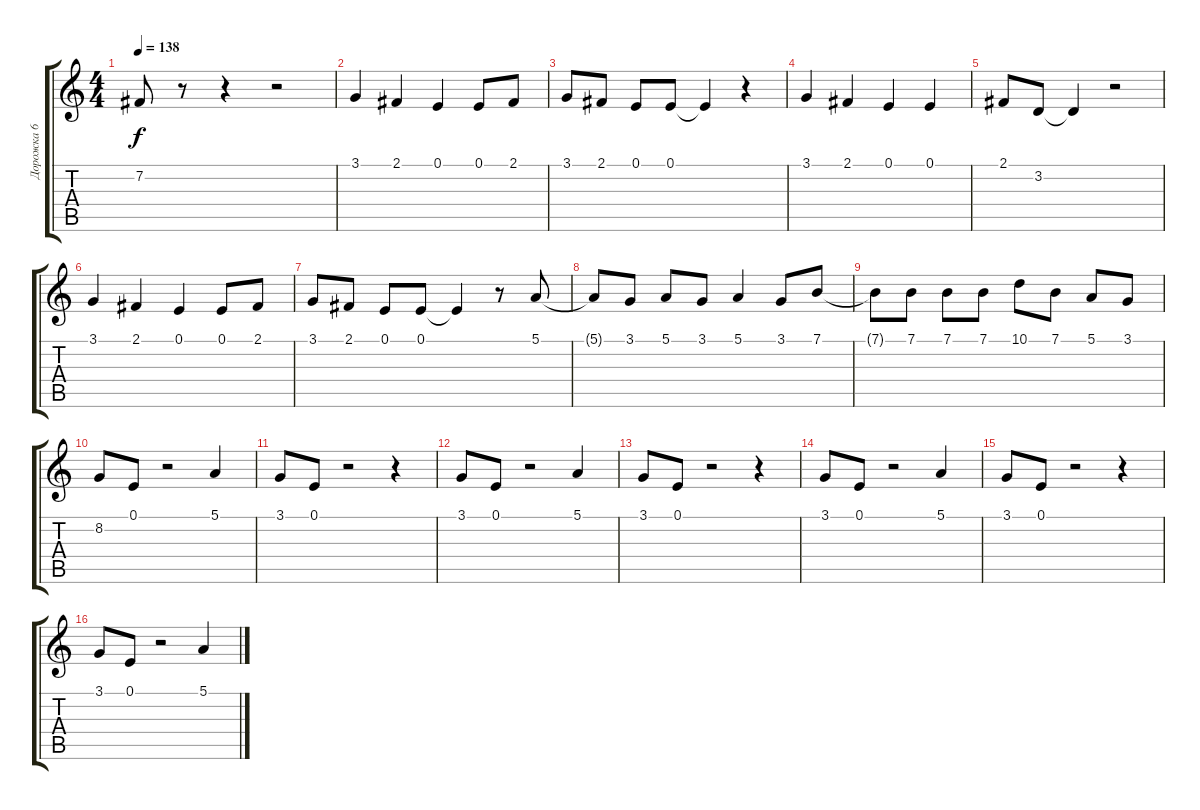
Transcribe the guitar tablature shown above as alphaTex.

\track ("Дорожка 6" "Дорожка 6") {instrument brasssection}
\staff {score tabs}
\tuning (E4 B3 G3 D3 A2 E2) {hide}
\ts (4 4)
\tempo 138
\clef g2
\ks c
7.2{t}.8{dy f} r.8 r.4 r.2 |
3.1.4 2.1.4 0.1.4 0.1.8 2.1.8 |
3.1.8 2.1.8 0.1.8 0.1.8 0.1{t}.4 r.4 |
3.1.4 2.1.4 0.1.4 0.1.4 |
2.1.8 3.2.8 3.2{t}.4 r.2 |
3.1.4 2.1.4 0.1.4 0.1.8 2.1.8 |
3.1.8 2.1.8 0.1.8 0.1.8 0.1{t}.4 r.8 5.1.8 |
5.1{t}.8 3.1.8 5.1.8 3.1.8 5.1.4 3.1.8 7.1.8 |
7.1{t}.8 7.1.8 7.1.8 7.1.8 10.1.8 7.1.8 5.1.8 3.1.8 |
8.2.8 0.1.8 r.2 5.1.4 |
3.1.8 0.1.8 r.2 r.4 |
3.1.8 0.1.8 r.2 5.1.4 |
3.1.8 0.1.8 r.2 r.4 |
3.1.8 0.1.8 r.2 5.1.4 |
3.1.8 0.1.8 r.2 r.4 |
3.1.8 0.1.8 r.2 5.1.4
